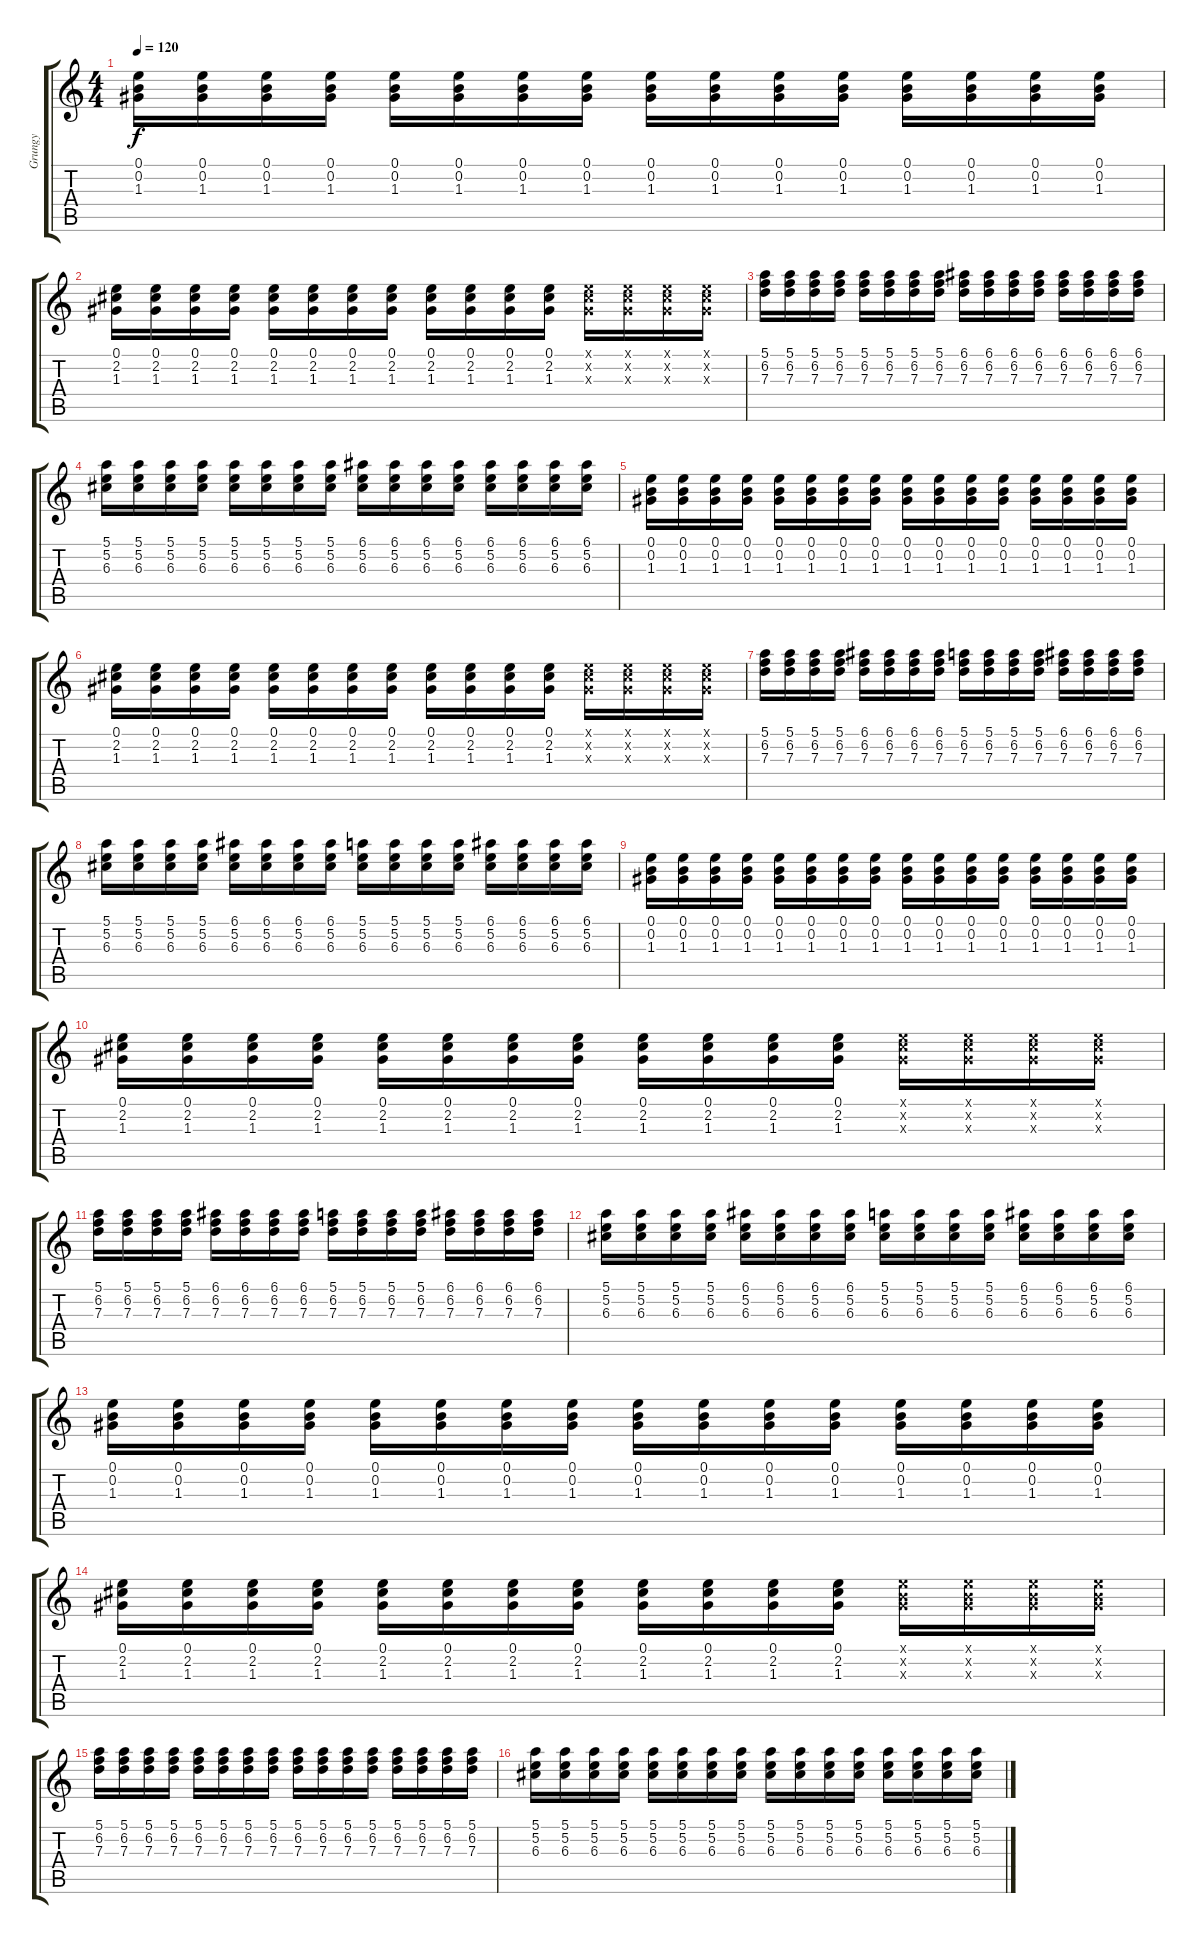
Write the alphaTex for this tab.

\track ("Grungy" "Grungy") {instrument electricguitarclean}
\staff {score tabs}
\tuning (E4 B3 G3 D3 A2 E2) {hide}
\ts (4 4)
\tempo 120
\clef g2
\ks c
(0.1 0.2 1.3).16{dy f} (0.1 0.2 1.3).16 (0.1 0.2 1.3).16 (0.1 0.2 1.3).16 (0.1 0.2 1.3).16 (0.1 0.2 1.3).16 (0.1 0.2 1.3).16 (0.1 0.2 1.3).16 (0.1 0.2 1.3).16 (0.1 0.2 1.3).16 (0.1 0.2 1.3).16 (0.1 0.2 1.3).16 (0.1 0.2 1.3).16 (0.1 0.2 1.3).16 (0.1 0.2 1.3).16 (0.1 0.2 1.3).16 |
(0.1 2.2 1.3).16 (0.1 2.2 1.3).16 (0.1 2.2 1.3).16 (0.1 2.2 1.3).16 (0.1 2.2 1.3).16 (0.1 2.2 1.3).16 (0.1 2.2 1.3).16 (0.1 2.2 1.3).16 (0.1 2.2 1.3).16 (0.1 2.2 1.3).16 (0.1 2.2 1.3).16 (0.1 2.2 1.3).16 (0.1{x} 2.2{x} 1.3{x}).16 (0.1{x} 2.2{x} 1.3{x}).16 (0.1{x} 2.2{x} 1.3{x}).16 (0.1{x} 2.2{x} 1.3{x}).16 |
(5.1 6.2 7.3).16 (5.1 6.2 7.3).16 (5.1 6.2 7.3).16 (5.1 6.2 7.3).16 (5.1 6.2 7.3).16 (5.1 6.2 7.3).16 (5.1 6.2 7.3).16 (5.1 6.2 7.3).16 (6.1 6.2 7.3).16 (6.1 6.2 7.3).16 (6.1 6.2 7.3).16 (6.1 6.2 7.3).16 (6.1 6.2 7.3).16 (6.1 6.2 7.3).16 (6.1 6.2 7.3).16 (6.1 6.2 7.3).16 |
(5.1 5.2 6.3).16 (5.1 5.2 6.3).16 (5.1 5.2 6.3).16 (5.1 5.2 6.3).16 (5.1 5.2 6.3).16 (5.1 5.2 6.3).16 (5.1 5.2 6.3).16 (5.1 5.2 6.3).16 (6.1 5.2 6.3).16 (6.1 5.2 6.3).16 (6.1 5.2 6.3).16 (6.1 5.2 6.3).16 (6.1 5.2 6.3).16 (6.1 5.2 6.3).16 (6.1 5.2 6.3).16 (6.1 5.2 6.3).16 |
(0.1 0.2 1.3).16 (0.1 0.2 1.3).16 (0.1 0.2 1.3).16 (0.1 0.2 1.3).16 (0.1 0.2 1.3).16 (0.1 0.2 1.3).16 (0.1 0.2 1.3).16 (0.1 0.2 1.3).16 (0.1 0.2 1.3).16 (0.1 0.2 1.3).16 (0.1 0.2 1.3).16 (0.1 0.2 1.3).16 (0.1 0.2 1.3).16 (0.1 0.2 1.3).16 (0.1 0.2 1.3).16 (0.1 0.2 1.3).16 |
(0.1 2.2 1.3).16 (0.1 2.2 1.3).16 (0.1 2.2 1.3).16 (0.1 2.2 1.3).16 (0.1 2.2 1.3).16 (0.1 2.2 1.3).16 (0.1 2.2 1.3).16 (0.1 2.2 1.3).16 (0.1 2.2 1.3).16 (0.1 2.2 1.3).16 (0.1 2.2 1.3).16 (0.1 2.2 1.3).16 (0.1{x} 2.2{x} 1.3{x}).16 (0.1{x} 2.2{x} 1.3{x}).16 (0.1{x} 2.2{x} 1.3{x}).16 (0.1{x} 2.2{x} 1.3{x}).16 |
(5.1 6.2 7.3).16 (5.1 6.2 7.3).16 (5.1 6.2 7.3).16 (5.1 6.2 7.3).16 (6.1 6.2 7.3).16 (6.1 6.2 7.3).16 (6.1 6.2 7.3).16 (6.1 6.2 7.3).16 (5.1 6.2 7.3).16 (5.1 6.2 7.3).16 (5.1 6.2 7.3).16 (5.1 6.2 7.3).16 (6.1 6.2 7.3).16 (6.1 6.2 7.3).16 (6.1 6.2 7.3).16 (6.1 6.2 7.3).16 |
(5.1 5.2 6.3).16 (5.1 5.2 6.3).16 (5.1 5.2 6.3).16 (5.1 5.2 6.3).16 (6.1 5.2 6.3).16 (6.1 5.2 6.3).16 (6.1 5.2 6.3).16 (6.1 5.2 6.3).16 (5.1 5.2 6.3).16 (5.1 5.2 6.3).16 (5.1 5.2 6.3).16 (5.1 5.2 6.3).16 (6.1 5.2 6.3).16 (6.1 5.2 6.3).16 (6.1 5.2 6.3).16 (6.1 5.2 6.3).16 |
(0.1 0.2 1.3).16 (0.1 0.2 1.3).16 (0.1 0.2 1.3).16 (0.1 0.2 1.3).16 (0.1 0.2 1.3).16 (0.1 0.2 1.3).16 (0.1 0.2 1.3).16 (0.1 0.2 1.3).16 (0.1 0.2 1.3).16 (0.1 0.2 1.3).16 (0.1 0.2 1.3).16 (0.1 0.2 1.3).16 (0.1 0.2 1.3).16 (0.1 0.2 1.3).16 (0.1 0.2 1.3).16 (0.1 0.2 1.3).16 |
(0.1 2.2 1.3).16 (0.1 2.2 1.3).16 (0.1 2.2 1.3).16 (0.1 2.2 1.3).16 (0.1 2.2 1.3).16 (0.1 2.2 1.3).16 (0.1 2.2 1.3).16 (0.1 2.2 1.3).16 (0.1 2.2 1.3).16 (0.1 2.2 1.3).16 (0.1 2.2 1.3).16 (0.1 2.2 1.3).16 (0.1{x} 2.2{x} 1.3{x}).16 (0.1{x} 2.2{x} 1.3{x}).16 (0.1{x} 2.2{x} 1.3{x}).16 (0.1{x} 2.2{x} 1.3{x}).16 |
(5.1 6.2 7.3).16 (5.1 6.2 7.3).16 (5.1 6.2 7.3).16 (5.1 6.2 7.3).16 (6.1 6.2 7.3).16 (6.1 6.2 7.3).16 (6.1 6.2 7.3).16 (6.1 6.2 7.3).16 (5.1 6.2 7.3).16 (5.1 6.2 7.3).16 (5.1 6.2 7.3).16 (5.1 6.2 7.3).16 (6.1 6.2 7.3).16 (6.1 6.2 7.3).16 (6.1 6.2 7.3).16 (6.1 6.2 7.3).16 |
(5.1 5.2 6.3).16 (5.1 5.2 6.3).16 (5.1 5.2 6.3).16 (5.1 5.2 6.3).16 (6.1 5.2 6.3).16 (6.1 5.2 6.3).16 (6.1 5.2 6.3).16 (6.1 5.2 6.3).16 (5.1 5.2 6.3).16 (5.1 5.2 6.3).16 (5.1 5.2 6.3).16 (5.1 5.2 6.3).16 (6.1 5.2 6.3).16 (6.1 5.2 6.3).16 (6.1 5.2 6.3).16 (6.1 5.2 6.3).16 |
(0.1 0.2 1.3).16 (0.1 0.2 1.3).16 (0.1 0.2 1.3).16 (0.1 0.2 1.3).16 (0.1 0.2 1.3).16 (0.1 0.2 1.3).16 (0.1 0.2 1.3).16 (0.1 0.2 1.3).16 (0.1 0.2 1.3).16 (0.1 0.2 1.3).16 (0.1 0.2 1.3).16 (0.1 0.2 1.3).16 (0.1 0.2 1.3).16 (0.1 0.2 1.3).16 (0.1 0.2 1.3).16 (0.1 0.2 1.3).16 |
(0.1 2.2 1.3).16 (0.1 2.2 1.3).16 (0.1 2.2 1.3).16 (0.1 2.2 1.3).16 (0.1 2.2 1.3).16 (0.1 2.2 1.3).16 (0.1 2.2 1.3).16 (0.1 2.2 1.3).16 (0.1 2.2 1.3).16 (0.1 2.2 1.3).16 (0.1 2.2 1.3).16 (0.1 2.2 1.3).16 (0.1{x} 0.2{x} 1.3{x}).16 (0.1{x} 0.2{x} 1.3{x}).16 (0.1{x} 0.2{x} 1.3{x}).16 (0.1{x} 0.2{x} 1.3{x}).16 |
(5.1 6.2 7.3).16 (5.1 6.2 7.3).16 (5.1 6.2 7.3).16 (5.1 6.2 7.3).16 (5.1 6.2 7.3).16 (5.1 6.2 7.3).16 (5.1 6.2 7.3).16 (5.1 6.2 7.3).16 (5.1 6.2 7.3).16 (5.1 6.2 7.3).16 (5.1 6.2 7.3).16 (5.1 6.2 7.3).16 (5.1 6.2 7.3).16 (5.1 6.2 7.3).16 (5.1 6.2 7.3).16 (5.1 6.2 7.3).16 |
(5.1 5.2 6.3).16 (5.1 5.2 6.3).16 (5.1 5.2 6.3).16 (5.1 5.2 6.3).16 (5.1 5.2 6.3).16 (5.1 5.2 6.3).16 (5.1 5.2 6.3).16 (5.1 5.2 6.3).16 (5.1 5.2 6.3).16 (5.1 5.2 6.3).16 (5.1 5.2 6.3).16 (5.1 5.2 6.3).16 (5.1 5.2 6.3).16 (5.1 5.2 6.3).16 (5.1 5.2 6.3).16 (5.1 5.2 6.3).16
